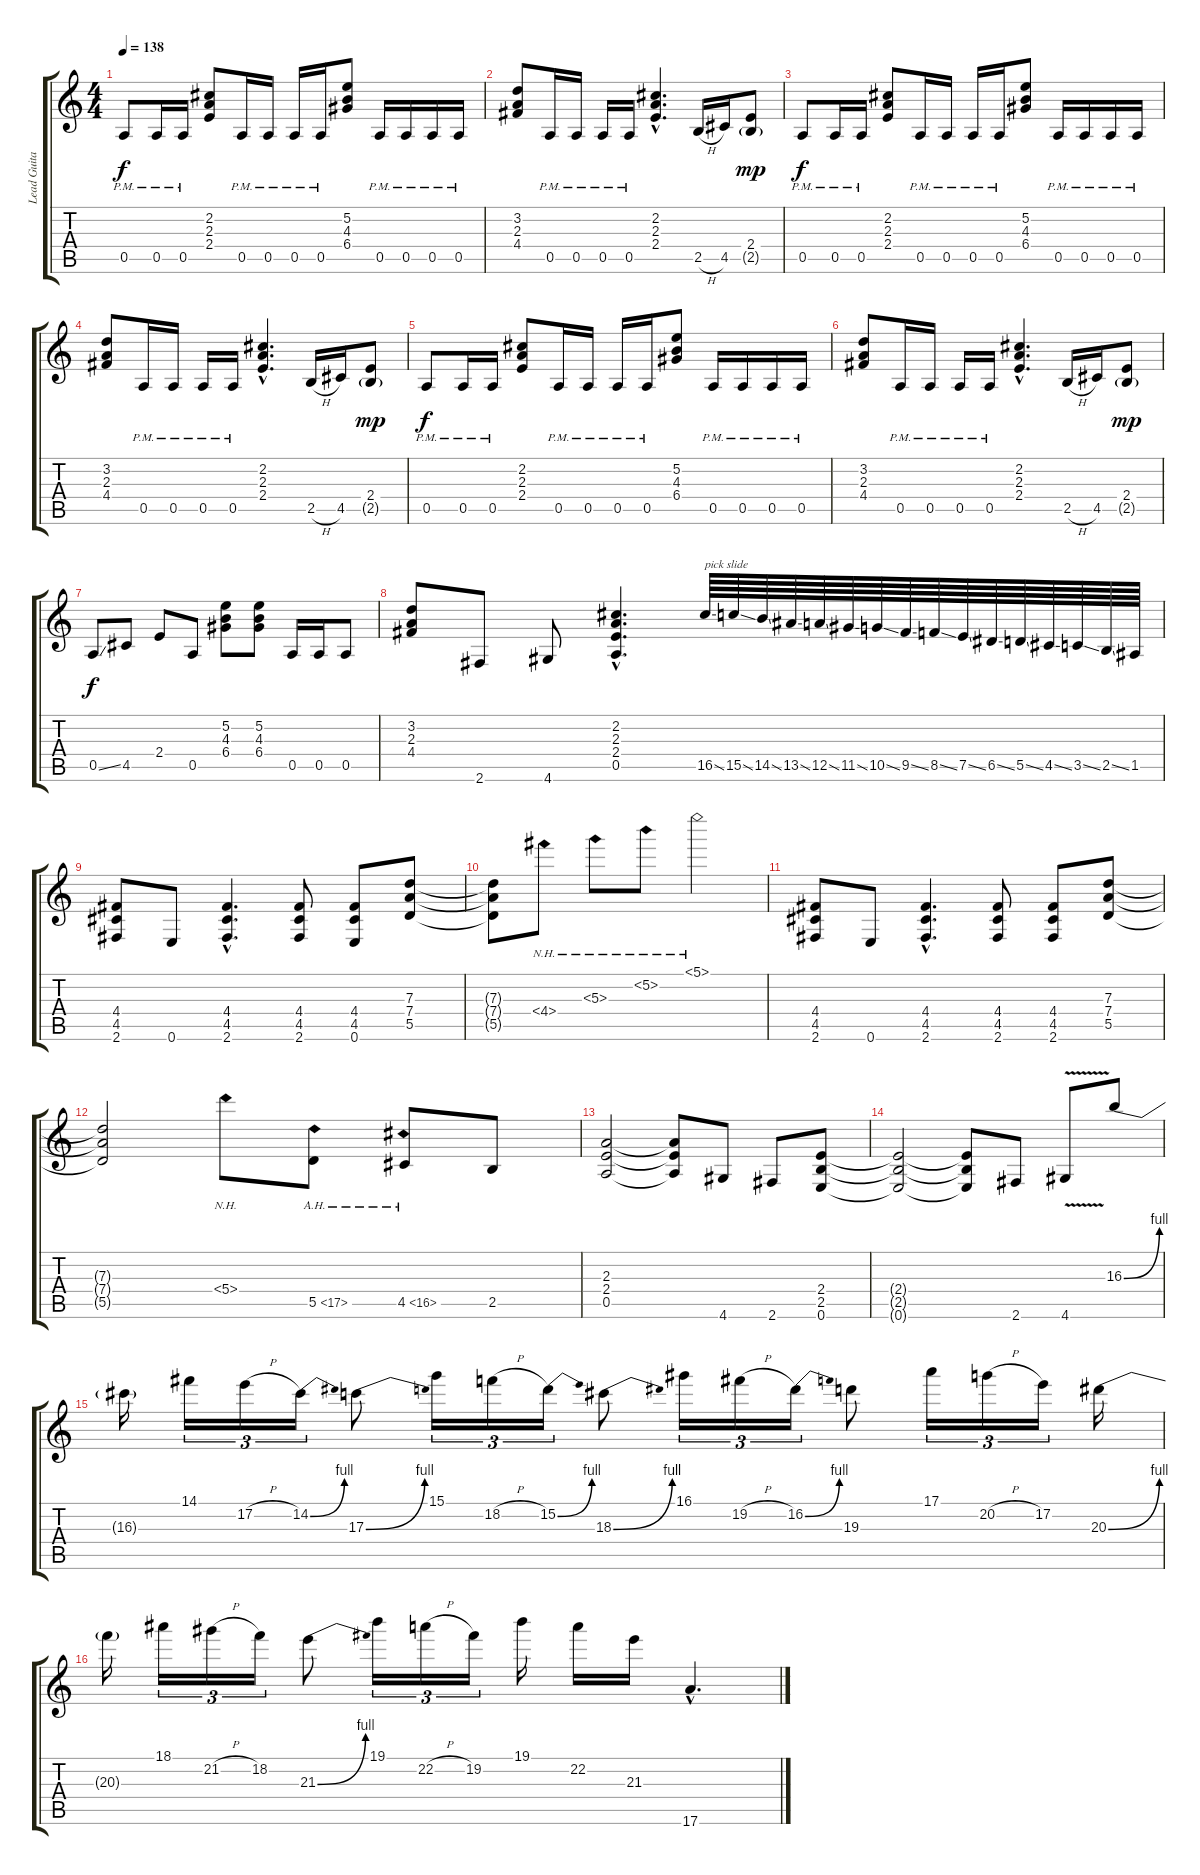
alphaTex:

\track ("Lead Guitar" "Lead Guita") {instrument distortionguitar}
\staff {score tabs}
\tuning (E4 B3 G3 D3 A2 E2) {hide}
\ts (4 4)
\tempo 138
\clef g2
\ks c
0.5{pm}.8{dy f} 0.5{pm}.16 0.5{pm}.16 (2.2 2.3 2.4).8 0.5{pm}.16 0.5{pm}.16 0.5{pm}.16 0.5{pm}.16 (5.2 4.3 6.4).8 0.5{pm}.16 0.5{pm}.16 0.5{pm}.16 0.5{pm}.16 |
(3.2 2.3 4.4).8 0.5{pm}.16 0.5{pm}.16 0.5{pm}.16 0.5{pm}.16 (2.2{hac} 2.3{hac} 2.4{hac}).4{d} 2.5{h}.16 4.5.16 (2.4 2.5{g}).8{dy mp} |
0.5{pm}.8{dy f} 0.5{pm}.16 0.5{pm}.16 (2.2 2.3 2.4).8 0.5{pm}.16 0.5{pm}.16 0.5{pm}.16 0.5{pm}.16 (5.2 4.3 6.4).8 0.5{pm}.16 0.5{pm}.16 0.5{pm}.16 0.5{pm}.16 |
(3.2 2.3 4.4).8 0.5{pm}.16 0.5{pm}.16 0.5{pm}.16 0.5{pm}.16 (2.2{hac} 2.3{hac} 2.4{hac}).4{d} 2.5{h}.16 4.5.16 (2.4 2.5{g}).8{dy mp} |
0.5{pm}.8{dy f} 0.5{pm}.16 0.5{pm}.16 (2.2 2.3 2.4).8 0.5{pm}.16 0.5{pm}.16 0.5{pm}.16 0.5{pm}.16 (5.2 4.3 6.4).8 0.5{pm}.16 0.5{pm}.16 0.5{pm}.16 0.5{pm}.16 |
(3.2 2.3 4.4).8 0.5{pm}.16 0.5{pm}.16 0.5{pm}.16 0.5{pm}.16 (2.2{hac} 2.3{hac} 2.4{hac}).4{d} 2.5{h}.16 4.5.16 (2.4 2.5{g}).8{dy mp} |
0.5{ss}.8{dy f} 4.5.8 2.4.8 0.5.8 (5.2 4.3 6.4).8 (5.2 4.3 6.4).8 0.5.16 0.5.16 0.5.8 |
(3.2 2.3 4.4).8 2.6.8 4.6.8 (2.2{hac} 2.3{hac} 2.4{hac} 0.5{hac}).4{d} 16.5{ss}.64{txt "pick slide" instrument guitarfretnoise} 15.5{ss}.64 14.5{ss}.64 13.5{ss}.64 12.5{ss}.64 11.5{ss}.64 10.5{ss}.64 9.5{ss}.64 8.5{ss}.64 7.5{ss}.64 6.5{ss}.64 5.5{ss}.64 4.5{ss}.64 3.5{ss}.64 2.5{ss}.64 1.5.64 |
(4.4 4.5 2.6).8{instrument distortionguitar} 0.6.8 (4.4{hac} 4.5{hac} 2.6{hac}).4{d} (4.4 4.5 2.6).8 (4.4 4.5 0.6).8 (7.3 7.4 5.5).8 |
(7.3{t} 7.4{t} 5.5{t}).8 4.4{nh}.8 5.3{nh}.8 5.2{nh}.8 5.1{nh}.2 |
(4.4 4.5 2.6).8 0.6.8 (4.4{hac} 4.5{hac} 2.6{hac}).4{d} (4.4 4.5 2.6).8 (4.4 4.5 2.6).8 (7.3 7.4 5.5).8 |
(7.3{t} 7.4{t} 5.5{t}).2 5.4{nh}.8 5.5{ah 12}.8 4.5{ah 12}.8 2.5.8 |
(2.3 2.4 0.5).2 (2.3{t} 2.4{t} 0.5{t}).8 4.6.8 2.6.8 (2.4 2.5 0.6).8 |
(2.4{t} 2.5{t} 0.6{t}).2 (2.4{t} 2.5{t} 0.6{t}).8 2.6.8 4.6{v}.8 16.3{be (bend 0 0 60 4)}.8 |
16.3{t}.16 14.1.16{tu (3 2)} 17.2{h}.16{tu (3 2)} 14.2{be (bend 0 0 60 4)}.16{tu (3 2)} 17.3{be (bend 0 0 60 4)}.8 15.1.16{tu (3 2)} 18.2{h}.16{tu (3 2)} 15.2{be (bend 0 0 60 4)}.16{tu (3 2)} 18.3{be (bend 0 0 60 4)}.8 16.1.16{tu (3 2)} 19.2{h}.16{tu (3 2)} 16.2{be (bend 0 0 60 4)}.16{tu (3 2)} 19.3.8 17.1.16{tu (3 2)} 20.2{h}.16{tu (3 2)} 17.2.16{tu (3 2)} 20.3{be (bend 0 0 60 4)}.16 |
20.3{t}.16 18.1.16{tu (3 2)} 21.2{h}.16{tu (3 2)} 18.2.16{tu (3 2)} 21.3{be (bend 0 0 60 4)}.8 19.1.16{tu (3 2)} 22.2{h}.16{tu (3 2)} 19.2.16{tu (3 2)} 19.1.16 22.2.16 21.3.16 17.6{hac}.4{d}
